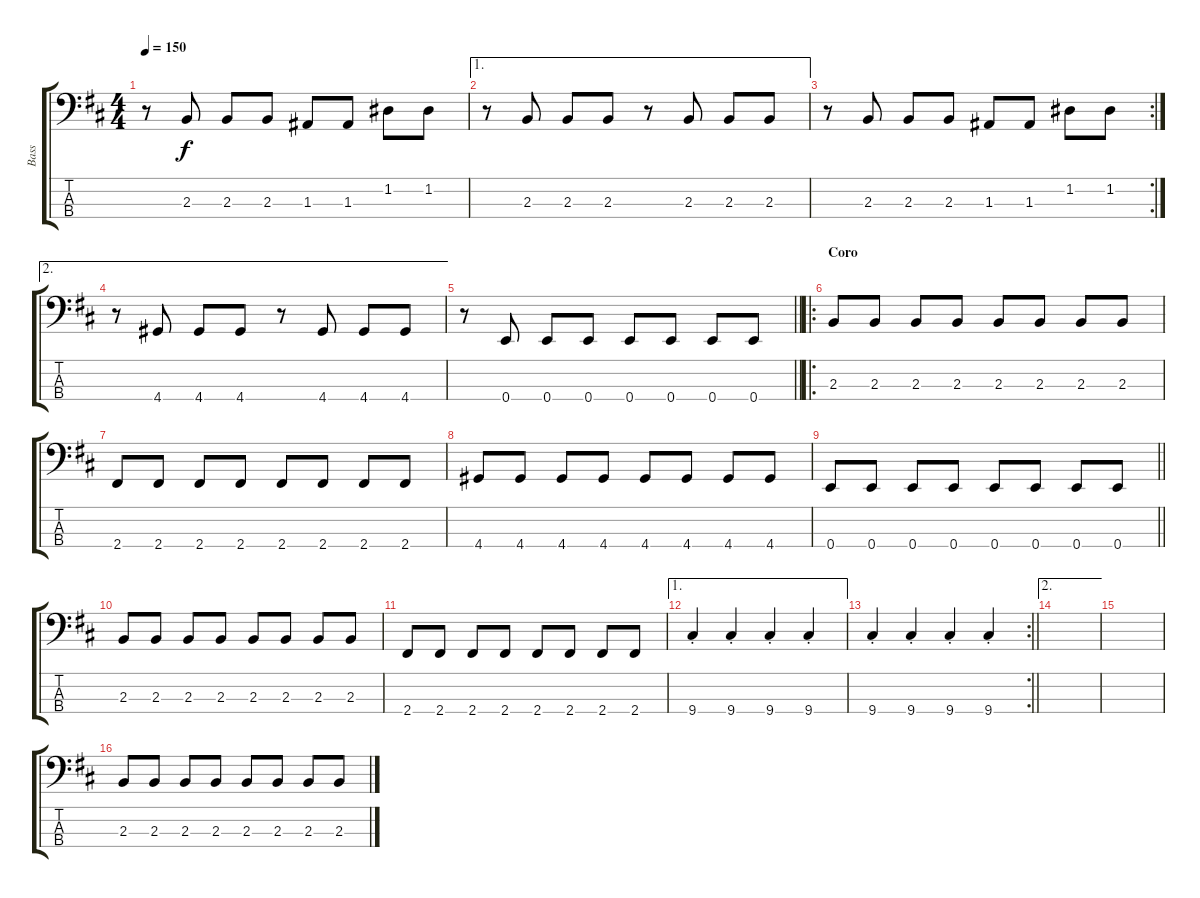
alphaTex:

\track ("Bass" "Bass") {instrument electricbasspick}
\staff {score tabs}
\tuning (G2 D2 A1 E1) {hide}
\ts (4 4)
\tempo 150
\clef f4
\ks bminor
r.8{dy f} 2.3.8 2.3.8 2.3.8 1.3.8 1.3.8 1.2.8 1.2.8 |
\ae 1
r.8 2.3.8 2.3.8 2.3.8 r.8 2.3.8 2.3.8 2.3.8 |
\rc 2
r.8 2.3.8 2.3.8 2.3.8 1.3.8 1.3.8 1.2.8 1.2.8 |
\ae 2
r.8 4.4.8 4.4.8 4.4.8 r.8 4.4.8 4.4.8 4.4.8 |
\barLineRight lightlight
r.8 0.4.8 0.4.8 0.4.8 0.4.8 0.4.8 0.4.8 0.4.8 |
\ro
\section ("" "Coro")
2.3.8 2.3.8 2.3.8 2.3.8 2.3.8 2.3.8 2.3.8 2.3.8 |
2.4.8 2.4.8 2.4.8 2.4.8 2.4.8 2.4.8 2.4.8 2.4.8 |
4.4.8 4.4.8 4.4.8 4.4.8 4.4.8 4.4.8 4.4.8 4.4.8 |
\barLineRight lightlight
0.4.8 0.4.8 0.4.8 0.4.8 0.4.8 0.4.8 0.4.8 0.4.8 |
2.3.8 2.3.8 2.3.8 2.3.8 2.3.8 2.3.8 2.3.8 2.3.8 |
2.4.8 2.4.8 2.4.8 2.4.8 2.4.8 2.4.8 2.4.8 2.4.8 |
\ae 1
9.4{st}.4 9.4{st}.4 9.4{st}.4 9.4{st}.4 |
\rc 2
\barLineRight lightlight
9.4{st}.4 9.4{st}.4 9.4{st}.4 9.4{st}.4 |
\ae 2
|
|
2.3.8 2.3.8 2.3.8 2.3.8 2.3.8 2.3.8 2.3.8 2.3.8
